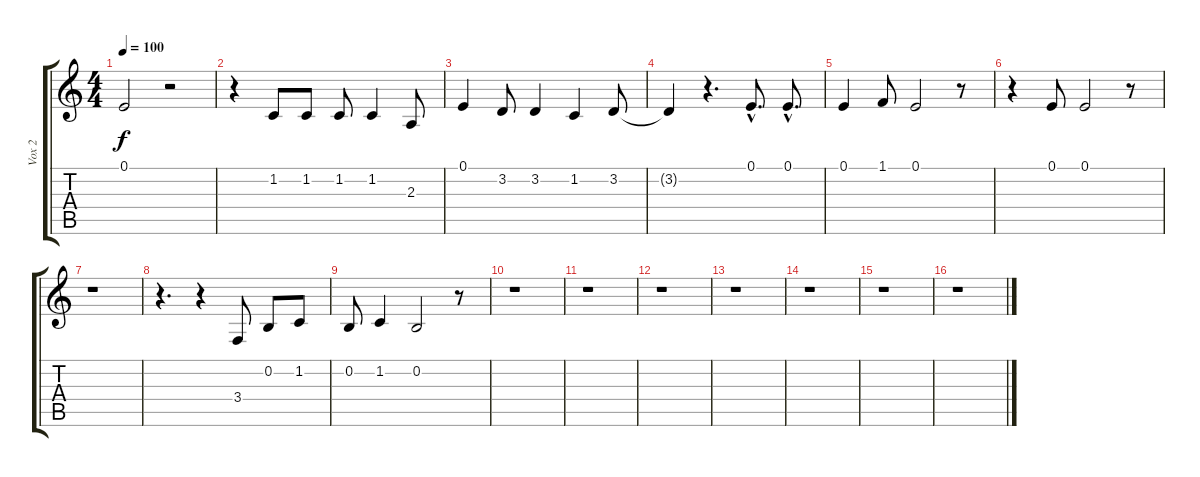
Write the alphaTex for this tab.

\track ("Vox 2" "Vox 2") {instrument tangoaccordion}
\staff {score tabs}
\tuning (E4 B3 G3 D3 A2 E2) {hide}
\ts (4 4)
\tempo 100
\clef g2
\ks c
0.1{t}.2{dy f} r.2 |
r.4 1.2.8 1.2.8 1.2.8 1.2.4 2.3.8 |
0.1.4 3.2.8 3.2.4 1.2.4 3.2.8 |
3.2{t}.4 r.4{d} 0.1{hac}.8{d} 0.1{hac}.8{d} |
0.1.4 1.1.8 0.1.2 r.8 |
r.4 0.1.8 0.1.2 r.8 |
r.1 |
r.4{d} r.4 3.4.8 0.2.8 1.2.8 |
0.2.8 1.2.4 0.2.2 r.8 |
r.1 |
r.1 |
r.1 |
r.1 |
r.1 |
r.1 |
r.1
